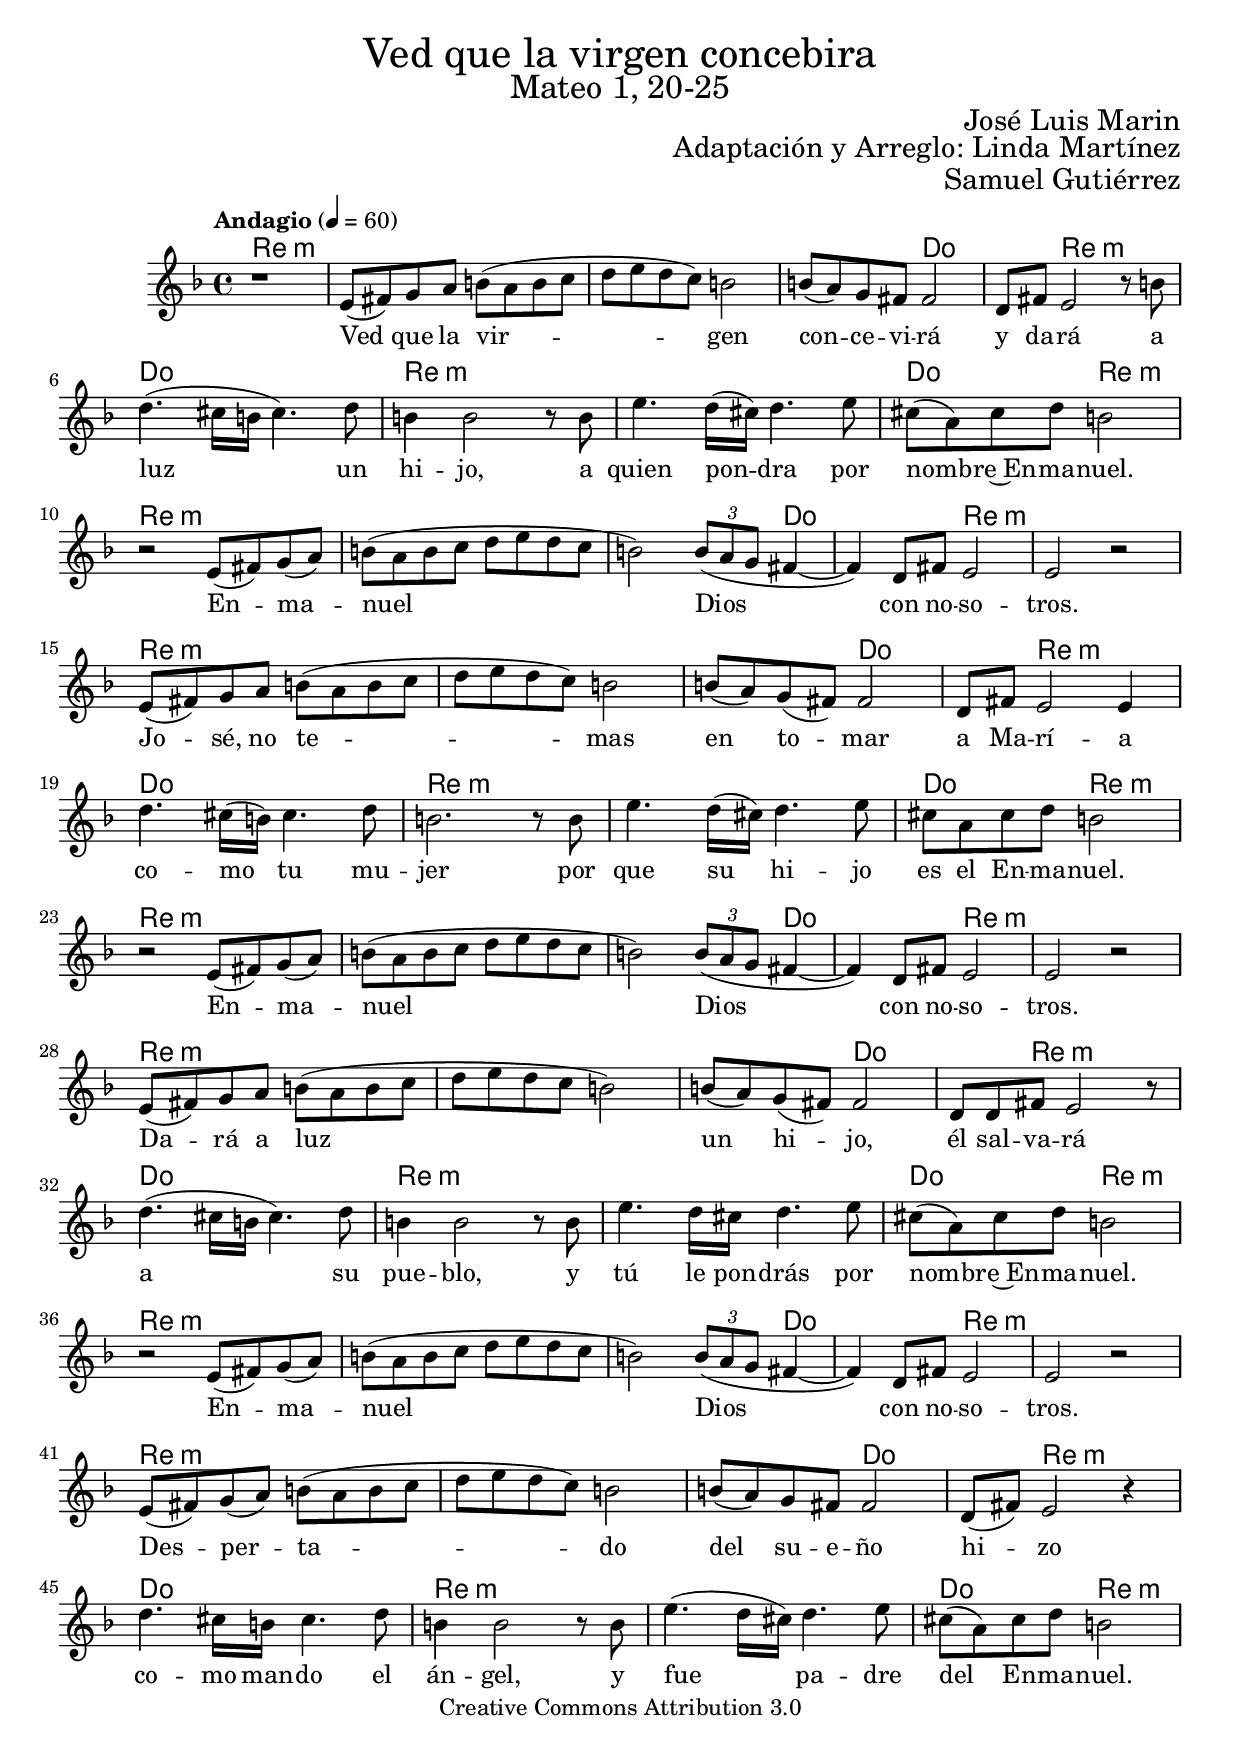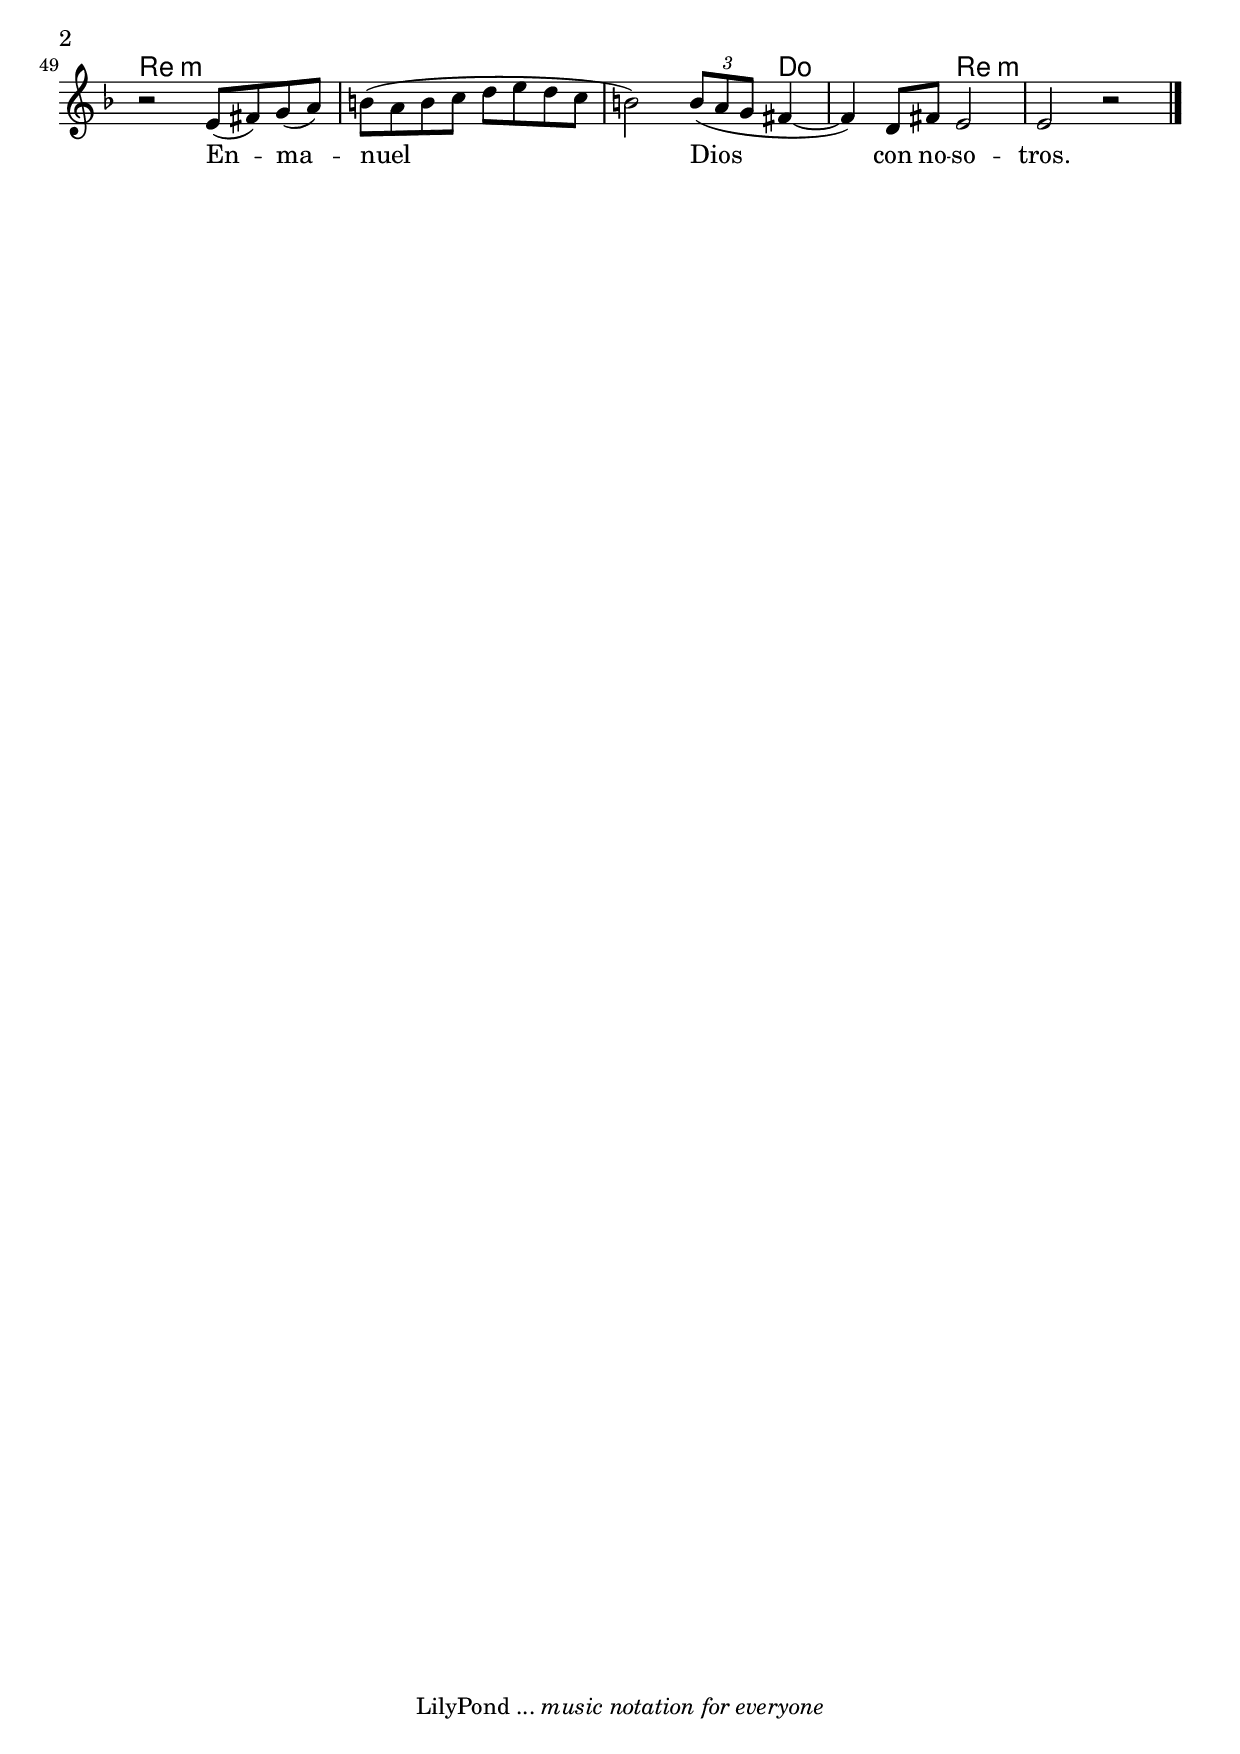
% Ved que la virgen concebira - Solista
% by serachsam

\language "espanol"
\version "2.23.2"

% --- Global size
%#(set-global-staff-size 18.5)

% --- Cabecera
\markup { \fill-line { \center-column { \fontsize #5 "Ved que la virgen concebira" \fontsize #3 "Mateo 1, 20-25" } } }
\markup { \fill-line { " " \right-column { \fontsize #2 "José Luis Marin" } } }
\markup { \fill-line { " " \right-column { \fontsize #2 "Adaptación y Arreglo: Linda Martínez" } } }
\markup { \fill-line { " " \right-column { \fontsize #2 "Samuel Gutiérrez" } } }
\header {
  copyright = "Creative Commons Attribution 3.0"
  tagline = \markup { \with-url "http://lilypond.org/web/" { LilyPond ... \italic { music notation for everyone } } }
  breakbefore = ##t
}

% --- Music
global = {
  \tempo "Andagio" 4=60
  \key re \minor
  \time 4/4
  s1*53
  \bar "|."
}

voice = \relative do' {
  \compressEmptyMeasures
  r1
  re8( mi) fa sol la8( sol la8 sib 
  do re do sib) la2
  la8( sol) fa mi mi2
  do8 mi re2 r8 la'8 
  do4.( si16 la si4.) do8 
  la4 la2 r8 la 
  re4. do16( si) do4. re8 
  si( sol) si do la2 \break
  r2 re,8( mi) fa( sol) 
  la8( sol la8 sib do re do sib 
  la2) \tuplet 3/2 {la8( sol fa} mi4~ 
  mi4) do8 mi re2 
  re2 r2 \break
  
  re8( mi) fa sol la8( sol la8 sib 
  do re do sib) la2
  la8( sol) fa( mi) mi2
  do8 mi re2 re4 \break
  do'4. si16( la) si4. do8 
  la2. r8 la
  re4. do16( si) do4. re8 
  si sol si do la2 \break
  r2 re,8( mi) fa( sol) 
  la8( sol la8 sib do re do sib 
  la2) \tuplet 3/2 {la8( sol fa} mi4~ 
  mi4) do8 mi re2 
  re2 r2 \break
  
  re8( mi) fa sol la8( sol la8 sib 
  do re do sib la2)
  la8( sol) fa( mi) mi2
  do8 do mi re2 r8 
  do'4.( si16 la si4.) do8 
  la4 la2 r8 la 
  re4. do16 si do4. re8 
  si( sol) si do la2 \break
  r2 re,8( mi) fa( sol) 
  la8( sol la8 sib do re do sib 
  la2) \tuplet 3/2 {la8( sol fa} mi4~ 
  mi4) do8 mi re2 
  re2 r2 \break
  
  re8( mi) fa( sol) la8( sol la8 sib 
  do re do sib) la2
  la8( sol) fa mi mi2
  do8( mi) re2 r4 
  do'4. si16 la si4. do8
  la4 la2 r8 la8
  re4.( do16 si) do4. re8 
  si8( sol) si do la2 \break
  r2 re,8( mi) fa( sol) 
  la8( sol la8 sib do re do sib 
  la2) \tuplet 3/2 {la8( sol fa} mi4~ 
  mi4) do8 mi re2 
  re2 r2 \break
}

% --- Lyrics
voice-lyrics = \lyricmode {
  Ved que la vir -- gen con -- ce -- vi -- rá 
  y da -- rá a luz un hi -- jo,
  a quien pon -- dra por nom -- bre~En -- ma -- nuel.
  En -- ma -- nuel Dios con no -- so -- tros.
  
  Jo -- sé, no te -- mas en to -- mar 
  a Ma -- rí -- a co -- mo tu mu -- jer 
  por que su hi -- jo es el En -- ma -- nuel. 
  En -- ma -- nuel Dios con no -- so -- tros.
  
  Da -- rá a luz un hi -- jo, 
  él sal -- va -- rá a su pue -- blo, 
  y tú le pon -- drás por nom -- bre~En -- ma -- nuel.
  En -- ma -- nuel Dios con no -- so -- tros.
  
  Des -- per -- ta -- do del su -- e -- ño 
  hi -- zo co -- mo man -- do el án -- gel,
  y fue pa -- dre del En -- ma -- nuel.
  En -- ma -- nuel Dios con no -- so -- tros.
}
 
% --- Harmony
harmonies = \new ChordNames {
  \set ChordNames.midiInstrument = "string ensemble 2"
  \set ChordNames.midiMaximumVolume = #0.5
  \set chordChanges = ##t
  \chordmode {
    \italianChords
    re1:m 
    re1:m 
    re1:m 
    re2:m do2 
    do4 re2.:m 
    do1
    re1:m 
    re1:m
    do2 re2:m 
    re1:m 
    re1:m 
    re2.:m do4
    do2 re2:m
    re1:m 
    
    re1:m 
    re1:m 
    re2:m do2 
    do4 re2.:m 
    do1 
    re1:m 
    re1:m 
    do2 re2:m 
    re1:m 
    re1:m 
    re2.:m do4
    do2 re2:m
    
    re1:m 
    re1:m 
    re1:m 
    re2:m do2 
    do4 re2.:m 
    do1 
    re1:m 
    re1:m 
    do2 re2:m 
    re1:m 
    re1:m 
    re2.:m do4
    do2 re2:m
    
    re1:m 
    re1:m 
    re1:m 
    re2:m do2 
    do4 re2.:m 
    do1 
    re1:m 
    re1:m 
    do2 re2:m 
    re1:m 
    re1:m 
    re2.:m do4
    do2 re2:m
    re1:m
  }
}

% --- Metronome
time = 4
\include "../metronome.ily"

% --- Sheet
\score {
  <<
    \harmonies
    \new Staff {
      \set Staff.midiInstrument = #"oboe"
      %\set Staff.midiMaximumVolume = #1.5
      <<
        \new Voice = "voice" { <<\global \transpose re mi { \voice } >> }
        \new Lyrics \lyricsto "voice" { \voice-lyrics }
      >>
    }
    %\metronome
    >>
  \midi {}
  \layout {}
}

% --- Paper
\paper {
  #(set-default-paper-size "letter")
  page-breaking = #ly:page-turn-breaking
}